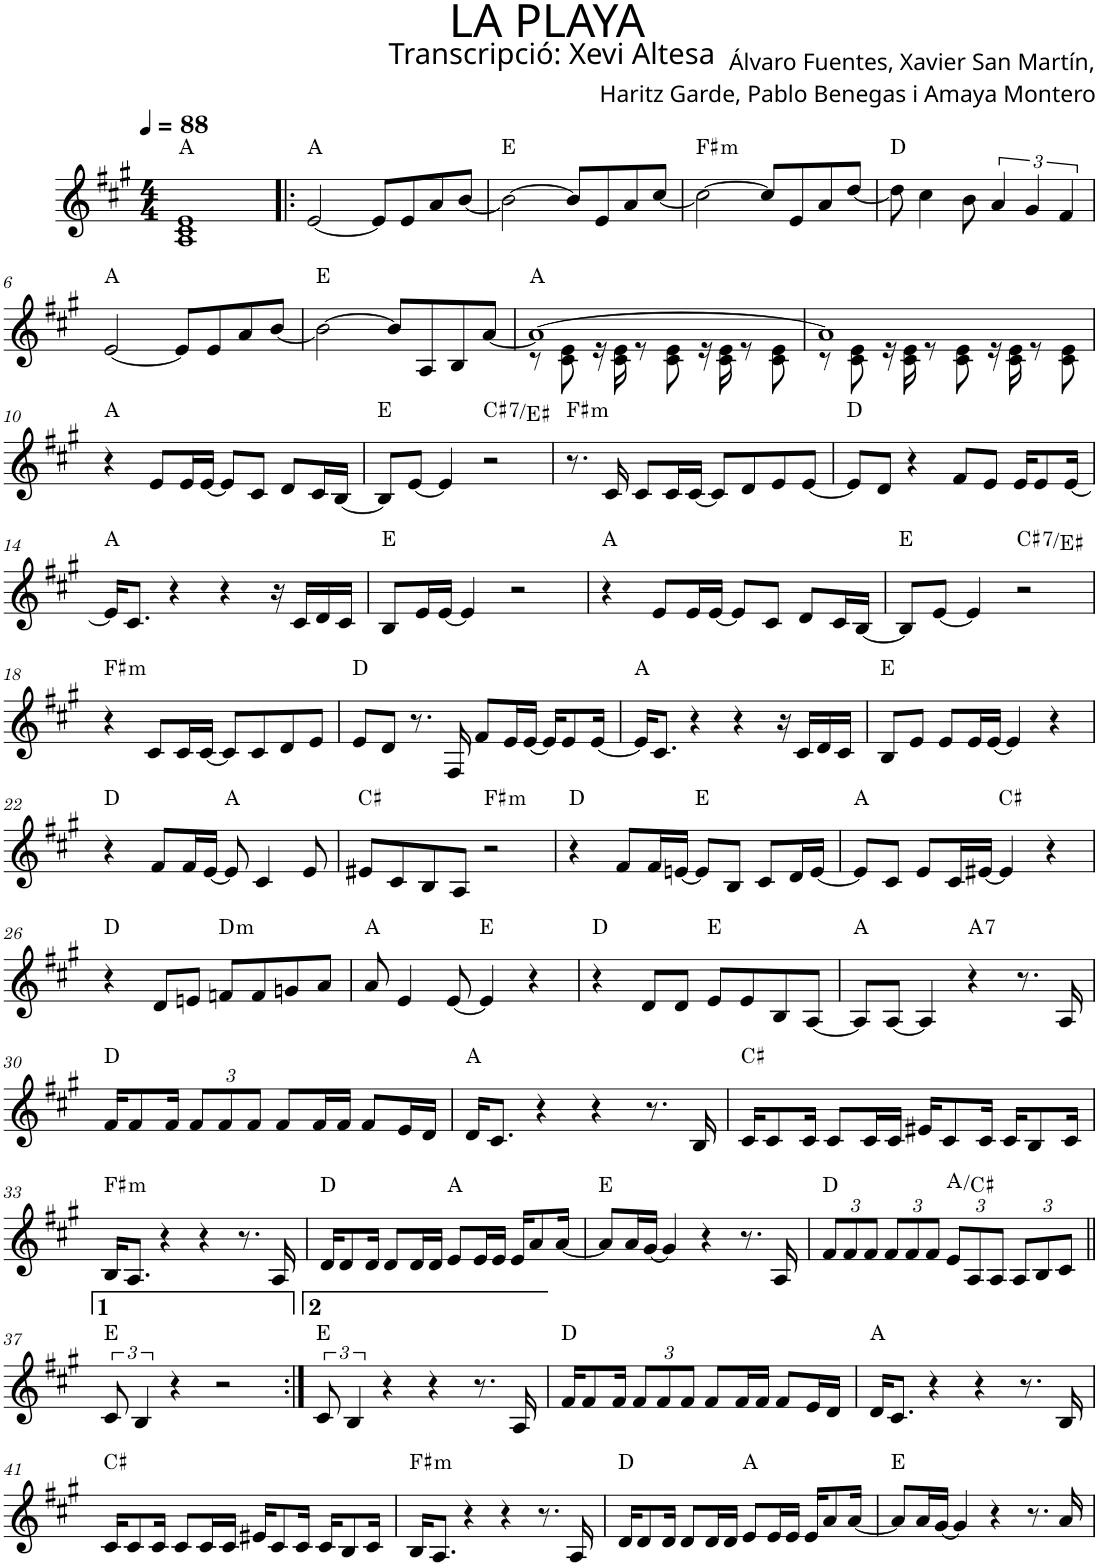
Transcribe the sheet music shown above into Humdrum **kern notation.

**kern	**harte
*part1	*part1
*staff1	*
*I"P1	*
*clefG2	*
*k[f#c#g#]	*
*A:	*
*M4/4	*
*MM88	*
=1	=1
1A 1c# 1e	A:maj
=2!|:	=2!|:
[<2e/	A:maj
8e/L]	.
8e/	.
8a/	.
[<8b/J	.
=3	=3
2b\_	E:maj
8b/L]	.
8e/	.
8a/	.
[<8cc#/J	.
=4	=4
!	!LO:H:kt=m
2cc#\_	F#:min
8cc#/L]	.
8e/	.
8a/	.
[<8dd/J	.
=5	=5
8dd\]	D:maj
4cc#\	.
8b\	.
6a/	.
6g#/	.
6f#/	.
!!LO:LB:g=z
=6	=6
[<2e/	A:maj
8e/L]	.
8e/	.
8a/	.
[<8b/J	.
=7	=7
2b\_	E:maj
8b/L]	.
8A/	.
8B/	.
[<8a/J	.
=8	=8
*^	*
1a_	8r	A:maj
.	8c#\ 8e\	.
.	16r	.
.	16c#\ 16e\	.
.	8r	.
.	8c#\ 8e\	.
.	16r	.
.	16c#\ 16e\	.
.	8r	.
.	8c#\ 8e\	.
=9	=9	=9
1a]	8r	.
.	8c#\ 8e\	.
.	16r	.
.	16c#\ 16e\	.
.	8r	.
.	8c#\ 8e\	.
.	16r	.
.	16c#\ 16e\	.
.	8r	.
.	8c#\ 8e\	.
*v	*v	*
!!LO:LB:g=z
=10	=10
4r	A:maj
8e/L	.
16e/L	.
[<16e/JJ	.
8e/L]	.
8c#/J	.
8d/L	.
16c#/L	.
[<16B/JJ	.
=11	=11
8B/L]	E:maj
[<8e/J	.
4e/]	.
!	!LO:H:kt=7
2r	C#:7/3
=12	=12
!	!LO:H:kt=m
8.r	F#:min
16c#/	.
8c#/L	.
16c#/L	.
[<16c#/JJ	.
8c#/L]	.
8d/	.
8e/	.
[<8e/J	.
=13	=13
8e/L]	D:maj
8d/J	.
4r	.
8f#/L	.
8e/J	.
16e/KL	.
8e/	.
[<16e/Jk	.
!!LO:LB:g=z
=14	=14
16e/KL]	A:maj
8.c#/J	.
4r	.
4r	.
16r	.
16c#/LL	.
16d/	.
16c#/JJ	.
=15	=15
8B/L	E:maj
16e/L	.
[<16e/JJ	.
4e/]	.
2r	.
=16	=16
4r	A:maj
8e/L	.
16e/L	.
[<16e/JJ	.
8e/L]	.
8c#/J	.
8d/L	.
16c#/L	.
[<16B/JJ	.
=17	=17
8B/L]	E:maj
[<8e/J	.
4e/]	.
!	!LO:H:kt=7
2r	C#:7/3
!!LO:LB:g=z
=18	=18
!	!LO:H:kt=m
4r	F#:min
8c#/L	.
16c#/L	.
[<16c#/JJ	.
8c#/L]	.
8c#/	.
8d/	.
8e/J	.
=19	=19
8e/L	D:maj
8d/J	.
8.r	.
16F#/	.
8f#/L	.
16e/L	.
[<16e/JJ	.
16e/KL]	.
8e/	.
[<16e/Jk	.
=20	=20
16e/KL]	A:maj
8.c#/J	.
4r	.
4r	.
16r	.
16c#/LL	.
16d/	.
16c#/JJ	.
=21	=21
8B/L	E:maj
8e/J	.
8e/L	.
16e/L	.
[<16e/JJ	.
4e/]	.
4r	.
!!LO:LB:g=z
=22	=22
4r	D:maj
8f#/L	.
16f#/L	.
[<16e/JJ	.
8e/]	A:maj
4c#/	.
8e/	.
=23	=23
8e#X/L	C#:maj
8c#/	.
8B/	.
8A/J	.
!	!LO:H:kt=m
2r	F#:min
=24	=24
4r	D:maj
8f#/L	.
16f#/L	.
[<16en/JJ	.
8e/L]	E:maj
8B/J	.
8c#/L	.
16d/L	.
[<16e/JJ	.
=25	=25
8e/L]	A:maj
8c#/J	.
8e/L	.
16c#/L	.
[<16e#X/JJ	.
4e#/]	C#:maj
4r	.
!!LO:LB:g=z
=26	=26
4r	D:maj
8d/L	.
8en/J	.
!	!LO:H:kt=m
8fn/L	D:min
8f/	.
8gn/	.
8a/J	.
=27	=27
8a/	A:maj
4e/	.
[<8e/	.
4e/]	E:maj
4r	.
=28	=28
4r	D:maj
8d/L	.
8d/J	.
8e/L	E:maj
8e/	.
8B/	.
[<8A/J	.
=29	=29
8A/L]	A:maj
[<8A/J	.
4A/]	.
!	!LO:H:kt=7
4r	A:7
8.r	.
16A/	.
!!LO:LB:g=z
=30	=30
16f#/KL	D:maj
8f#/	.
16f#/Jk	.
*Xbrackettup	*
12f#/L	.
12f#/	.
12f#/J	.
8f#/L	.
16f#/L	.
16f#/JJ	.
8f#/L	.
16e/L	.
16d/JJ	.
=31	=31
16d/KL	A:maj
8.c#/J	.
4r	.
4r	.
8.r	.
16B/	.
=32	=32
16c#/KL	C#:maj
8c#/	.
16c#/Jk	.
8c#/L	.
16c#/L	.
16c#/JJ	.
16e#X/KL	.
8c#/	.
16c#/Jk	.
16c#/KL	.
8B/	.
16c#/Jk	.
!!LO:LB:g=z
=33	=33
!	!LO:H:kt=m
16B/KL	F#:min
8.A/J	.
4r	.
4r	.
8.r	.
16A/	.
=34	=34
16d/KL	D:maj
8d/	.
16d/Jk	.
8d/L	.
16d/L	.
16d/JJ	.
8e/L	A:maj
16e/L	.
16e/JJ	.
16e/KL	.
8a/	.
[<16a/Jk	.
=35	=35
8a/L]	E:maj
16a/L	.
[<16g#/JJ	.
4g#/]	.
4r	.
8.r	.
16A/	.
=36	=36
12f#/L	D:maj
12f#/	.
12f#/J	.
12f#/L	.
12f#/	.
12f#/J	.
12e/L	A:maj/3
12A/	.
12A/J	.
12A/L	.
12B/	.
12c#/J	.
!!LO:LB:g=z
=37||	=37||
*brackettup	*
12c#/	E:maj
6B/	.
4r	.
2r	.
=38:|!	=38:|!
12c#/	E:maj
6B/	.
4r	.
4r	.
8.r	.
16A/	.
=39	=39
16f#/KL	D:maj
8f#/	.
16f#/Jk	.
*Xbrackettup	*
12f#/L	.
12f#/	.
12f#/J	.
8f#/L	.
16f#/L	.
16f#/JJ	.
8f#/L	.
16e/L	.
16d/JJ	.
=40	=40
16d/KL	A:maj
8.c#/J	.
4r	.
4r	.
8.r	.
16B/	.
!!LO:LB:g=z
=41	=41
16c#/KL	C#:maj
8c#/	.
16c#/Jk	.
8c#/L	.
16c#/L	.
16c#/JJ	.
16e#X/KL	.
8c#/	.
16c#/Jk	.
16c#/KL	.
8B/	.
16c#/Jk	.
=42	=42
!	!LO:H:kt=m
16B/KL	F#:min
8.A/J	.
4r	.
4r	.
8.r	.
16A/	.
=43	=43
16d/KL	D:maj
8d/	.
16d/Jk	.
8d/L	.
16d/L	.
16d/JJ	.
8e/L	A:maj
16e/L	.
16e/JJ	.
16e/KL	.
8a/	.
[<16a/Jk	.
=44	=44
8a/L]	E:maj
16a/L	.
[<16g#/JJ	.
4g#/]	.
4r	.
8.r	.
16a/	.
=	=
*-	*-
